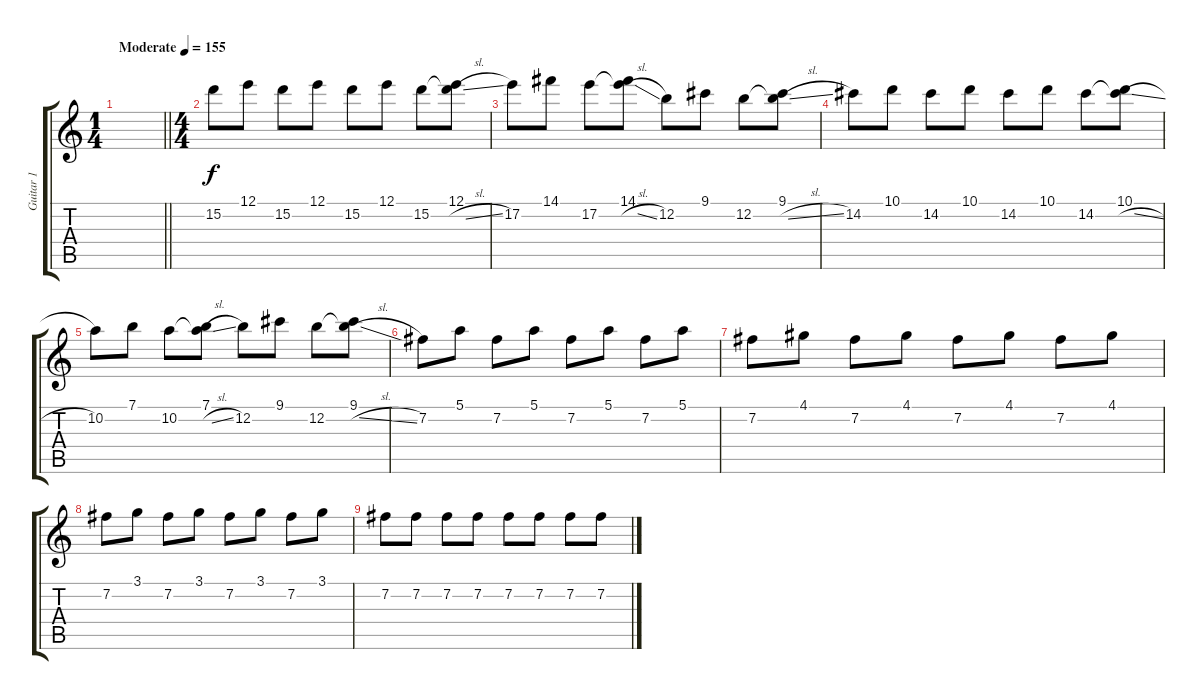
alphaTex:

\track ("Guitar 1" "Guitar 1") {instrument distortionguitar}
\staff {score tabs}
\tuning (E4 B3 G3 D3 A2 D2) {hide}
\ts (1 4)
\tempo (155 "Moderate")
\clef g2
\barLineRight lightlight
\ks c
|
\ts (4 4)
15.2.8 12.1.8 15.2.8 12.1.8 15.2.8 12.1.8 15.2.8 (12.1 15.2{sl t}).8 |
17.2.8 14.1.8 17.2.8 (14.1 17.2{sl t}).8 12.2.8 9.1.8 12.2.8 (9.1 12.2{sl t}).8 |
14.2.8 10.1.8 14.2.8 10.1.8 14.2.8 10.1.8 14.2.8 (10.1 14.2{sl t}).8 |
10.2.8 7.1.8 10.2.8 (7.1 10.2{sl t}).8 12.2.8 9.1.8 12.2.8 (9.1 12.2{sl t}).8 |
7.2.8 5.1.8 7.2.8 5.1.8 7.2.8 5.1.8 7.2.8 5.1.8 |
7.2.8 4.1.8 7.2.8 4.1.8 7.2.8 4.1.8 7.2.8 4.1.8 |
7.2.8 3.1.8 7.2.8 3.1.8 7.2.8 3.1.8 7.2.8 3.1.8 |
7.2.8 7.2.8 7.2.8 7.2.8 7.2.8 7.2.8 7.2.8 7.2.8
